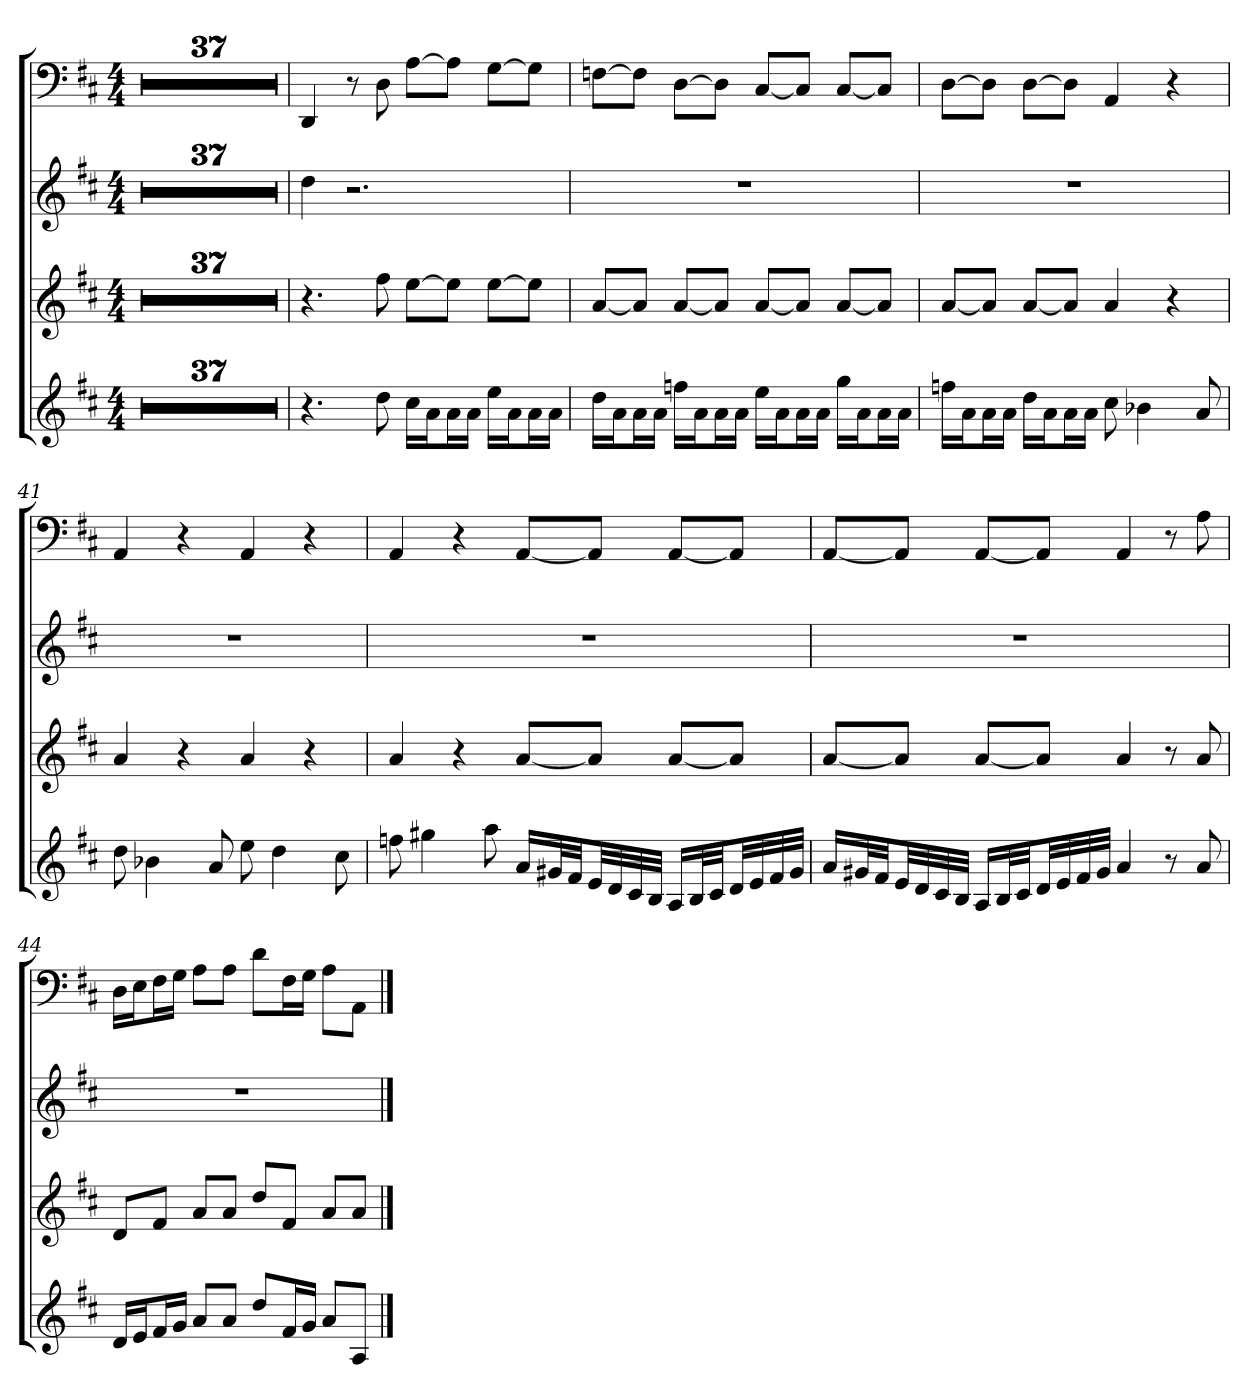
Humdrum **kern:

**kern	**kern	**kern	**kern
*part4	*part3	*part2	*part1
*staff4	*staff3	*staff2	*staff1
*	*	*	*clefF4
*k[f#c#]	*k[f#c#]	*k[f#c#]	*k[f#c#]
*D:	*D:	*D:	*D:
*M4/4	*M4/4	*M4/4	*M4/4
=1	=1	=1	=1
1r	1r	1r	1r
=2	=2	=2	=2
1r	1r	1r	1r
=3	=3	=3	=3
1r	1r	1r	1r
=4	=4	=4	=4
1r	1r	1r	1r
=5	=5	=5	=5
1r	1r	1r	1r
=6	=6	=6	=6
1r	1r	1r	1r
=7	=7	=7	=7
1r	1r	1r	1r
=8	=8	=8	=8
1r	1r	1r	1r
=9	=9	=9	=9
1r	1r	1r	1r
=10	=10	=10	=10
1r	1r	1r	1r
=11	=11	=11	=11
1r	1r	1r	1r
=12	=12	=12	=12
1r	1r	1r	1r
=13	=13	=13	=13
1r	1r	1r	1r
=14	=14	=14	=14
1r	1r	1r	1r
=15	=15	=15	=15
1r	1r	1r	1r
=16	=16	=16	=16
1r	1r	1r	1r
=17	=17	=17	=17
1r	1r	1r	1r
=18	=18	=18	=18
1r	1r	1r	1r
=19	=19	=19	=19
1r	1r	1r	1r
=20	=20	=20	=20
1r	1r	1r	1r
=21	=21	=21	=21
1r	1r	1r	1r
=22	=22	=22	=22
1r	1r	1r	1r
=23	=23	=23	=23
1r	1r	1r	1r
=24	=24	=24	=24
1r	1r	1r	1r
=25	=25	=25	=25
1r	1r	1r	1r
=26	=26	=26	=26
1r	1r	1r	1r
=27	=27	=27	=27
1r	1r	1r	1r
=28	=28	=28	=28
1r	1r	1r	1r
=29	=29	=29	=29
1r	1r	1r	1r
=30	=30	=30	=30
1r	1r	1r	1r
=31	=31	=31	=31
1r	1r	1r	1r
=32	=32	=32	=32
1r	1r	1r	1r
=33	=33	=33	=33
1r	1r	1r	1r
=34	=34	=34	=34
1r	1r	1r	1r
=35	=35	=35	=35
1r	1r	1r	1r
=36	=36	=36	=36
1r	1r	1r	1r
=37	=37	=37	=37
1r	1r	1r	1r
=38	=38	=38	=38
4.r	4.r	4dd	4DD
.	.	2.r	8r
8dd	8ff#	.	8D
16cc#LL	[8eeL	.	[8A\L
16aJ	.	.	.
16aL	8eeJ]	.	8A\J]
16aJJ	.	.	.
16eeLL	[8eeL	.	[8G\L
16aJ	.	.	.
16aL	8eeJ]	.	8G\J]
16aJJ	.	.	.
=39	=39	=39	=39
16ddLL	[8aL	1r	[8Fn\L
16aJ	.	.	.
16aL	8aJ]	.	8F\J]
16aJJ	.	.	.
16ffnLL	[8aL	.	[8D\L
16aJ	.	.	.
16aL	8aJ]	.	8D\J]
16aJJ	.	.	.
16eeLL	[8aL	.	[8C#/L
16aJ	.	.	.
16aL	8aJ]	.	8C#/J]
16aJJ	.	.	.
16ggLL	[8aL	.	[8C#/L
16aJ	.	.	.
16aL	8aJ]	.	8C#/J]
16aJJ	.	.	.
=40	=40	=40	=40
16ffnLL	[8aL	1r	[8D\L
16aJ	.	.	.
16aL	8aJ]	.	8D\J]
16aJJ	.	.	.
16ddLL	[8aL	.	[8D\L
16aJ	.	.	.
16aL	8aJ]	.	8D\J]
16aJJ	.	.	.
8cc#	4a	.	4AA
4b-X	.	.	.
.	4r	.	4r
8a	.	.	.
=41	=41	=41	=41
8dd	4a	1r	4AA
4b-X	.	.	.
.	4r	.	4r
8a	.	.	.
8ee	4a	.	4AA
4dd	.	.	.
.	4r	.	4r
8cc#	.	.	.
=42	=42	=42	=42
8ffn	4a	1r	4AA
4gg#X	.	.	.
.	4r	.	4r
8aa	.	.	.
16aLL	[8aL	.	[8AA/L
32g#XL	.	.	.
32f#JJ	.	.	.
32eLL	8aJ]	.	8AA/J]
32d	.	.	.
32c#	.	.	.
32BJJJ	.	.	.
16ALL	[8aL	.	[8AA/L
32BL	.	.	.
32c#JJ	.	.	.
32dLL	8aJ]	.	8AA/J]
32e	.	.	.
32f#	.	.	.
32g#JJJ	.	.	.
=43	=43	=43	=43
16aLL	[8aL	1r	[8AA/L
32g#XL	.	.	.
32f#JJ	.	.	.
32eLL	8aJ]	.	8AA/J]
32d	.	.	.
32c#	.	.	.
32BJJJ	.	.	.
16ALL	[8aL	.	[8AA/L
32BL	.	.	.
32c#JJ	.	.	.
32dLL	8aJ]	.	8AA/J]
32e	.	.	.
32f#	.	.	.
32g#JJJ	.	.	.
4a	4a	.	4AA
8r	8r	.	8r
8a	8a	.	8A
=44	=44	=44	=44
16dLL	8dL	1r	16D\LL
16eJ	.	.	16E\J
16f#L	8f#J	.	16F#\L
16gJJ	.	.	16G\JJ
8aL	8aL	.	8A\L
8aJ	8aJ	.	8A\J
8ddL	8ddL	.	8d\L
16f#L	8f#J	.	16F#\L
16gJJ	.	.	16G\JJ
8aL	8aL	.	8A\L
8AJ	8aJ	.	8AA\J
==	==	==	==
*-	*-	*-	*-
